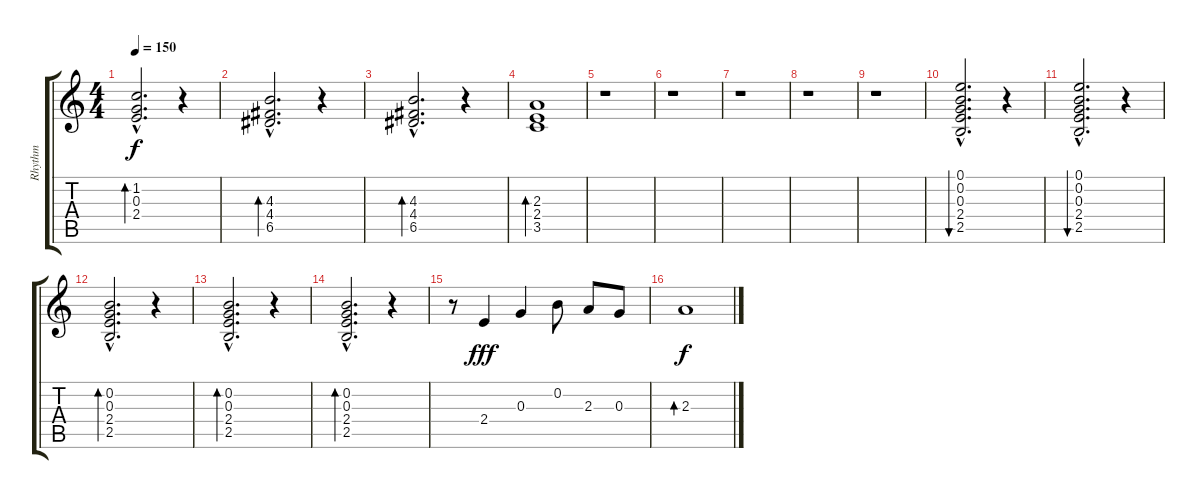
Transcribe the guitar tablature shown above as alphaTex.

\track ("Rhythm" "Rhythm") {instrument electricguitarjazz}
\staff {score tabs}
\tuning (E4 B3 G3 D3 A2 E2) {hide}
\ts (4 4)
\tempo 150
\clef g2
\ks c
(1.2{hac} 0.3{hac} 2.4{hac}).2{d bd 480 dy f} r.4 |
(4.3{hac} 4.4{hac} 6.5{hac}).2{d bd 480} r.4 |
(4.3{hac} 4.4{hac} 6.5{hac}).2{d bd 480} r.4 |
(2.3 2.4 3.5).1{bd 480} |
r.1 |
r.1 |
r.1 |
r.1 |
r.1 |
(0.1{hac} 0.2{hac} 0.3{hac} 2.4{hac} 2.5{hac}).2{d bu 480} r.4 |
(0.1{hac} 0.2{hac} 0.3{hac} 2.4{hac} 2.5{hac}).2{d bu 480} r.4 |
(0.2{hac} 0.3{hac} 2.4{hac} 2.5{hac}).2{d bd 480} r.4 |
(0.2{hac} 0.3{hac} 2.4{hac} 2.5{hac}).2{d bd 480} r.4 |
(0.2{hac} 0.3{hac} 2.4{hac} 2.5{hac}).2{d bd 480} r.4 |
r.8{volume 16} 2.4.4{dy fff} 0.3.4 0.2.8 2.3.8 0.3.8 |
2.3.1{bd 480 dy f}
